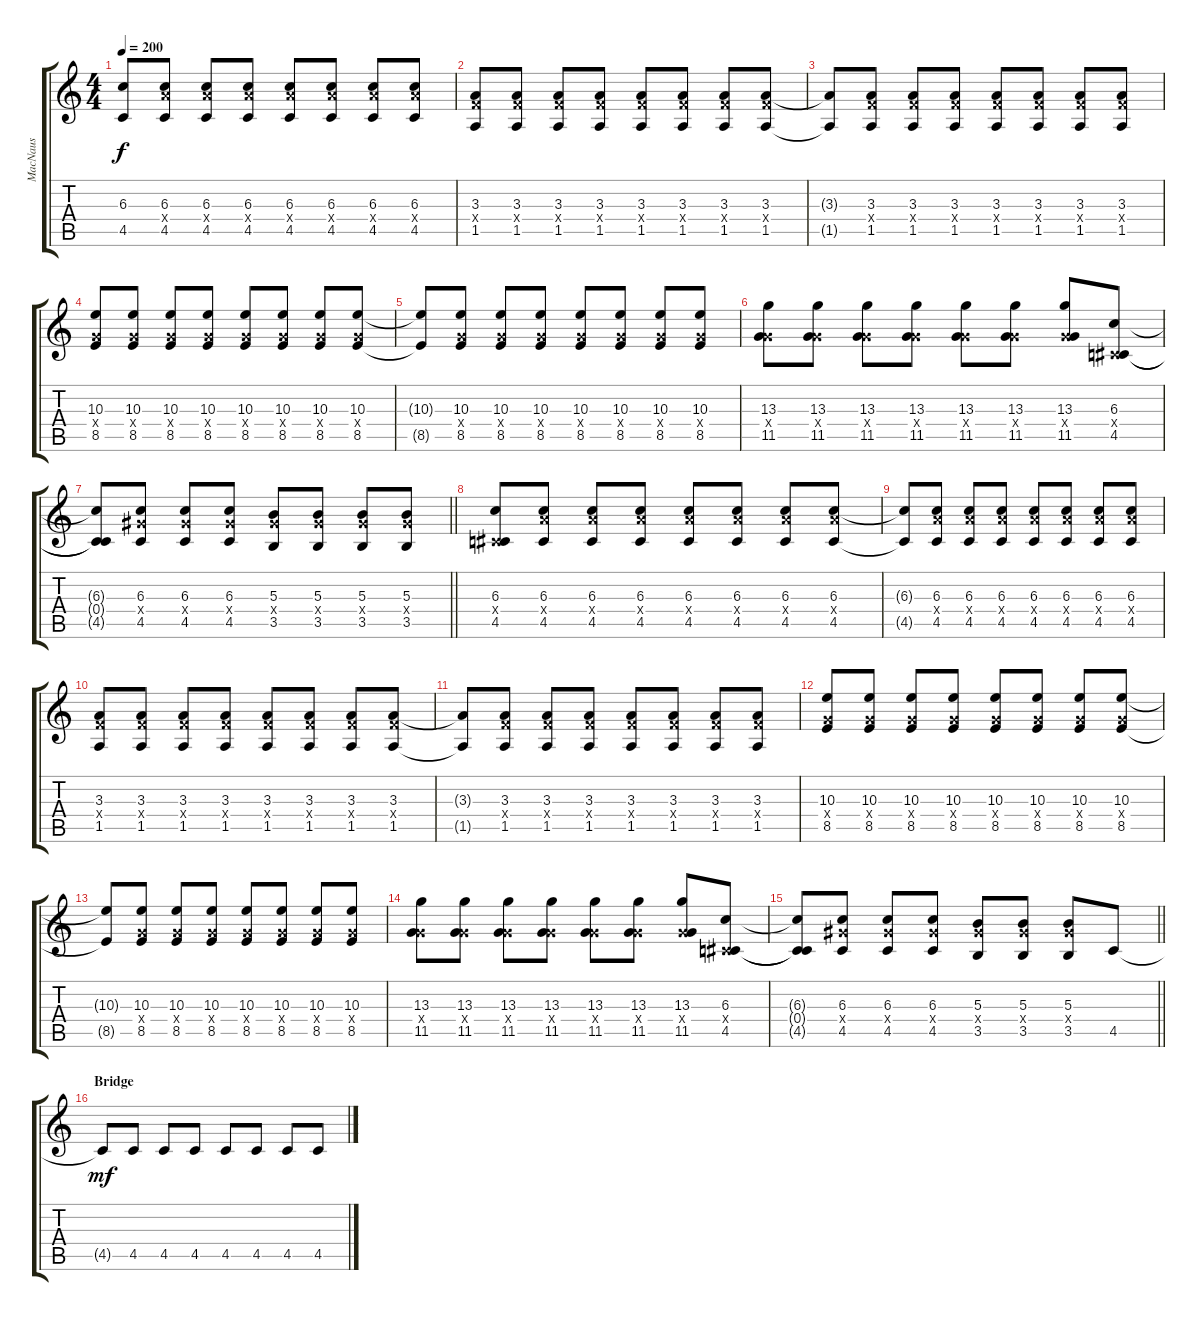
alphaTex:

\track ("MacNaus" "MacNaus") {instrument distortionguitar}
\staff {score tabs}
\tuning (Eb4 Bb3 Gb3 Db3 Ab2 Eb2) {hide}
\ts (4 4)
\tempo 200
\clef g2
\ks c
(6.3{t} 4.5{t}).8{dy f} (6.3 8.4{x} 4.5).8 (6.3 8.4{x} 4.5).8 (6.3 8.4{x} 4.5).8 (6.3 8.4{x} 4.5).8 (6.3 8.4{x} 4.5).8 (6.3 8.4{x} 4.5).8 (6.3 8.4{x} 4.5).8 |
(3.3 4.4{x} 1.5).8 (3.3 4.4{x} 1.5).8 (3.3 4.4{x} 1.5).8 (3.3 4.4{x} 1.5).8 (3.3 4.4{x} 1.5).8 (3.3 4.4{x} 1.5).8 (3.3 4.4{x} 1.5).8 (3.3 4.4{x} 1.5).8 |
(3.3{t} 1.5{t}).8 (3.3 4.4{x} 1.5).8 (3.3 4.4{x} 1.5).8 (3.3 4.4{x} 1.5).8 (3.3 4.4{x} 1.5).8 (3.3 4.4{x} 1.5).8 (3.3 4.4{x} 1.5).8 (3.3 4.4{x} 1.5).8 |
(10.3 6.4{x} 8.5).8 (10.3 6.4{x} 8.5).8 (10.3 6.4{x} 8.5).8 (10.3 6.4{x} 8.5).8 (10.3 6.4{x} 8.5).8 (10.3 6.4{x} 8.5).8 (10.3 6.4{x} 8.5).8 (10.3 6.4{x} 8.5).8 |
(10.3{t} 8.5{t}).8 (10.3 6.4{x} 8.5).8 (10.3 6.4{x} 8.5).8 (10.3 6.4{x} 8.5).8 (10.3 6.4{x} 8.5).8 (10.3 6.4{x} 8.5).8 (10.3 6.4{x} 8.5).8 (10.3 6.4{x} 8.5).8 |
(13.3 6.4{x} 11.5).8 (13.3 6.4{x} 11.5).8 (13.3 6.4{x} 11.5).8 (13.3 6.4{x} 11.5).8 (13.3 6.4{x} 11.5).8 (13.3 6.4{x} 11.5).8 (13.3 6.4{x} 11.5).8 (6.3 0.4{x} 4.5).8 |
\barLineRight lightlight
(6.3{t} 0.4{t} 4.5{t}).8 (6.3 7.4{x} 4.5).8 (6.3 7.4{x} 4.5).8 (6.3 7.4{x} 4.5).8 (5.3 7.4{x} 3.5).8 (5.3 7.4{x} 3.5).8 (5.3 7.4{x} 3.5).8 (5.3 7.4{x} 3.5).8 |
(6.3 0.4{x} 4.5).8 (6.3 8.4{x} 4.5).8 (6.3 8.4{x} 4.5).8 (6.3 8.4{x} 4.5).8 (6.3 8.4{x} 4.5).8 (6.3 8.4{x} 4.5).8 (6.3 8.4{x} 4.5).8 (6.3 8.4{x} 4.5).8 |
(6.3{t} 4.5{t}).8 (6.3 8.4{x} 4.5).8 (6.3 8.4{x} 4.5).8 (6.3 8.4{x} 4.5).8 (6.3 8.4{x} 4.5).8 (6.3 8.4{x} 4.5).8 (6.3 8.4{x} 4.5).8 (6.3 8.4{x} 4.5).8 |
(3.3 4.4{x} 1.5).8 (3.3 4.4{x} 1.5).8 (3.3 4.4{x} 1.5).8 (3.3 4.4{x} 1.5).8 (3.3 4.4{x} 1.5).8 (3.3 4.4{x} 1.5).8 (3.3 4.4{x} 1.5).8 (3.3 4.4{x} 1.5).8 |
(3.3{t} 1.5{t}).8 (3.3 4.4{x} 1.5).8 (3.3 4.4{x} 1.5).8 (3.3 4.4{x} 1.5).8 (3.3 4.4{x} 1.5).8 (3.3 4.4{x} 1.5).8 (3.3 4.4{x} 1.5).8 (3.3 4.4{x} 1.5).8 |
(10.3 6.4{x} 8.5).8 (10.3 6.4{x} 8.5).8 (10.3 6.4{x} 8.5).8 (10.3 6.4{x} 8.5).8 (10.3 6.4{x} 8.5).8 (10.3 6.4{x} 8.5).8 (10.3 6.4{x} 8.5).8 (10.3 6.4{x} 8.5).8 |
(10.3{t} 8.5{t}).8 (10.3 6.4{x} 8.5).8 (10.3 6.4{x} 8.5).8 (10.3 6.4{x} 8.5).8 (10.3 6.4{x} 8.5).8 (10.3 6.4{x} 8.5).8 (10.3 6.4{x} 8.5).8 (10.3 6.4{x} 8.5).8 |
(13.3 6.4{x} 11.5).8 (13.3 6.4{x} 11.5).8 (13.3 6.4{x} 11.5).8 (13.3 6.4{x} 11.5).8 (13.3 6.4{x} 11.5).8 (13.3 6.4{x} 11.5).8 (13.3 6.4{x} 11.5).8 (6.3 0.4{x} 4.5).8 |
\barLineRight lightlight
(6.3{t} 0.4{t} 4.5{t}).8 (6.3 7.4{x} 4.5).8 (6.3 7.4{x} 4.5).8 (6.3 7.4{x} 4.5).8 (5.3 7.4{x} 3.5).8 (5.3 7.4{x} 3.5).8 (5.3 7.4{x} 3.5).8 4.5.8 |
\section ("" "Bridge")
4.5{t}.8{dy mf} 4.5.8 4.5.8 4.5.8 4.5.8 4.5.8 4.5.8 4.5.8
